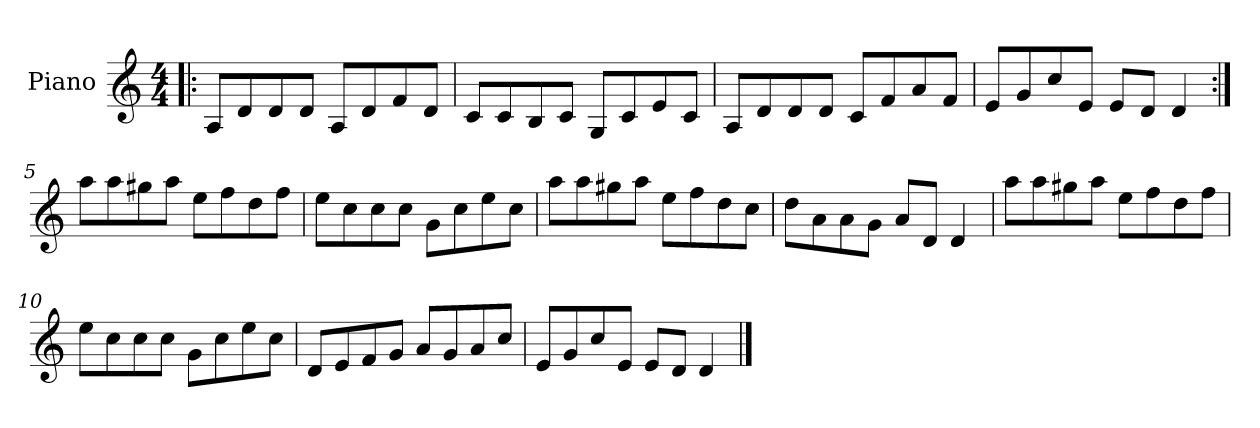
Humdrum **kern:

**kern
*part1
*staff1
*I"Piano
*I'Pno.
*clefG2
*k[]
*M4/4
=1!|:
8A/L
8d/
8d/
8d/J
8A/L
8d/
8f/
8d/J
=2
8c/L
8c/
8B/
8c/J
8G/L
8c/
8e/
8c/J
=3
8A/L
8d/
8d/
8d/J
8c/L
8f/
8a/
8f/J
=4
8e/L
8g/
8cc/
8e/J
8e/L
8d/J
4d/
!!LO:LB:g=z
=5:|!
8aa\L
8aa\
8gg#X\
8aa\J
8ee\L
8ff\
8dd\
8ff\J
=6
8ee\L
8cc\
8cc\
8cc\J
8g\L
8cc\
8ee\
8cc\J
=7
8aa\L
8aa\
8gg#X\
8aa\J
8ee\L
8ff\
8dd\
8cc\J
=8
8dd\L
8a\
8a\
8g\J
8a/L
8d/J
4d/
!!LO:LB:g=z
=9
8aa\L
8aa\
8gg#X\
8aa\J
8ee\L
8ff\
8dd\
8ff\J
=10
8ee\L
8cc\
8cc\
8cc\J
8g\L
8cc\
8ee\
8cc\J
=11
8d/L
8e/
8f/
8g/J
8a/L
8g/
8a/
8cc/J
=12
8e/L
8g/
8cc/
8e/J
8e/L
8d/J
4d/
==
*-
